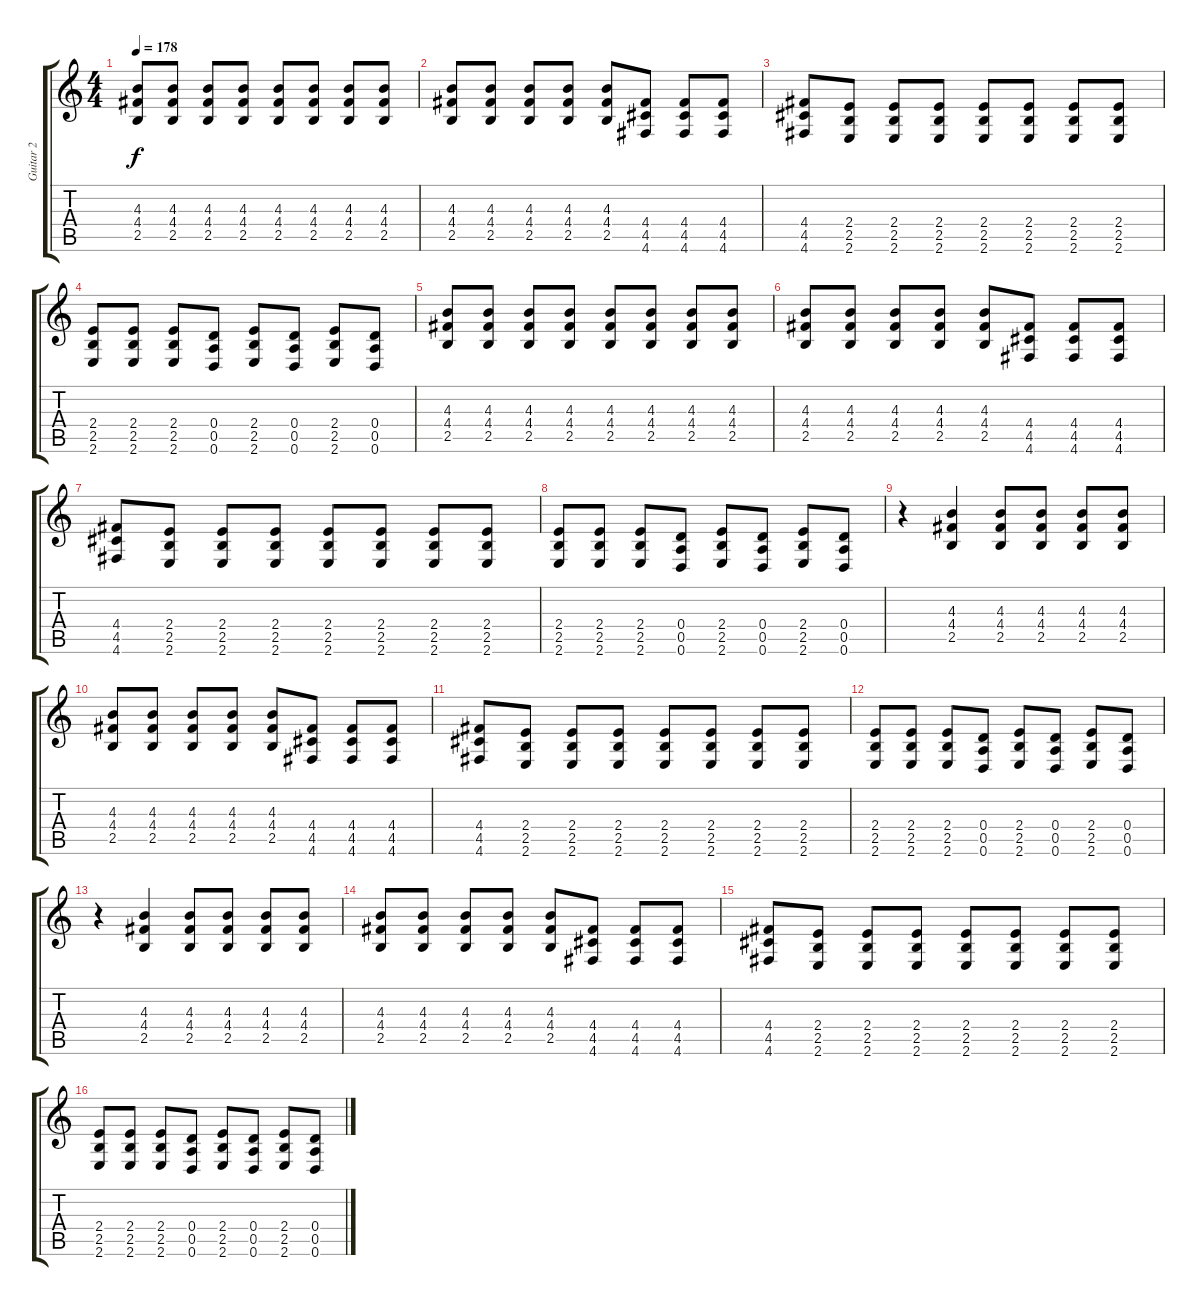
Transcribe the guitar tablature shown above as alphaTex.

\track ("Guitar 2" "Guitar 2") {instrument distortionguitar}
\staff {score tabs}
\tuning (E4 B3 G3 D3 A2 D2) {hide}
\ts (4 4)
\tempo 178
\clef g2
\ks c
(4.3 4.4 2.5).8{dy f} (4.3 4.4 2.5).8 (4.3 4.4 2.5).8 (4.3 4.4 2.5).8 (4.3 4.4 2.5).8 (4.3 4.4 2.5).8 (4.3 4.4 2.5).8 (4.3 4.4 2.5).8 |
(4.3 4.4 2.5).8 (4.3 4.4 2.5).8 (4.3 4.4 2.5).8 (4.3 4.4 2.5).8 (4.3 4.4 2.5).8 (4.4 4.5 4.6).8 (4.4 4.5 4.6).8 (4.4 4.5 4.6).8 |
(4.4 4.5 4.6).8 (2.4 2.5 2.6).8 (2.4 2.5 2.6).8 (2.4 2.5 2.6).8 (2.4 2.5 2.6).8 (2.4 2.5 2.6).8 (2.4 2.5 2.6).8 (2.4 2.5 2.6).8 |
(2.4 2.5 2.6).8 (2.4 2.5 2.6).8 (2.4 2.5 2.6).8 (0.4 0.5 0.6).8 (2.4 2.5 2.6).8 (0.4 0.5 0.6).8 (2.4 2.5 2.6).8 (0.4 0.5 0.6).8 |
(4.3 4.4 2.5).8 (4.3 4.4 2.5).8 (4.3 4.4 2.5).8 (4.3 4.4 2.5).8 (4.3 4.4 2.5).8 (4.3 4.4 2.5).8 (4.3 4.4 2.5).8 (4.3 4.4 2.5).8 |
(4.3 4.4 2.5).8 (4.3 4.4 2.5).8 (4.3 4.4 2.5).8 (4.3 4.4 2.5).8 (4.3 4.4 2.5).8 (4.4 4.5 4.6).8 (4.4 4.5 4.6).8 (4.4 4.5 4.6).8 |
(4.4 4.5 4.6).8 (2.4 2.5 2.6).8 (2.4 2.5 2.6).8 (2.4 2.5 2.6).8 (2.4 2.5 2.6).8 (2.4 2.5 2.6).8 (2.4 2.5 2.6).8 (2.4 2.5 2.6).8 |
(2.4 2.5 2.6).8 (2.4 2.5 2.6).8 (2.4 2.5 2.6).8 (0.4 0.5 0.6).8 (2.4 2.5 2.6).8 (0.4 0.5 0.6).8 (2.4 2.5 2.6).8 (0.4 0.5 0.6).8 |
r.4 (4.3 4.4 2.5).4 (4.3 4.4 2.5).8 (4.3 4.4 2.5).8 (4.3 4.4 2.5).8 (4.3 4.4 2.5).8 |
(4.3 4.4 2.5).8 (4.3 4.4 2.5).8 (4.3 4.4 2.5).8 (4.3 4.4 2.5).8 (4.3 4.4 2.5).8 (4.4 4.5 4.6).8 (4.4 4.5 4.6).8 (4.4 4.5 4.6).8 |
(4.4 4.5 4.6).8 (2.4 2.5 2.6).8 (2.4 2.5 2.6).8 (2.4 2.5 2.6).8 (2.4 2.5 2.6).8 (2.4 2.5 2.6).8 (2.4 2.5 2.6).8 (2.4 2.5 2.6).8 |
(2.4 2.5 2.6).8 (2.4 2.5 2.6).8 (2.4 2.5 2.6).8 (0.4 0.5 0.6).8 (2.4 2.5 2.6).8 (0.4 0.5 0.6).8 (2.4 2.5 2.6).8 (0.4 0.5 0.6).8 |
r.4 (4.3 4.4 2.5).4 (4.3 4.4 2.5).8 (4.3 4.4 2.5).8 (4.3 4.4 2.5).8 (4.3 4.4 2.5).8 |
(4.3 4.4 2.5).8 (4.3 4.4 2.5).8 (4.3 4.4 2.5).8 (4.3 4.4 2.5).8 (4.3 4.4 2.5).8 (4.4 4.5 4.6).8 (4.4 4.5 4.6).8 (4.4 4.5 4.6).8 |
(4.4 4.5 4.6).8 (2.4 2.5 2.6).8 (2.4 2.5 2.6).8 (2.4 2.5 2.6).8 (2.4 2.5 2.6).8 (2.4 2.5 2.6).8 (2.4 2.5 2.6).8 (2.4 2.5 2.6).8 |
(2.4 2.5 2.6).8 (2.4 2.5 2.6).8 (2.4 2.5 2.6).8 (0.4 0.5 0.6).8 (2.4 2.5 2.6).8 (0.4 0.5 0.6).8 (2.4 2.5 2.6).8 (0.4 0.5 0.6).8
